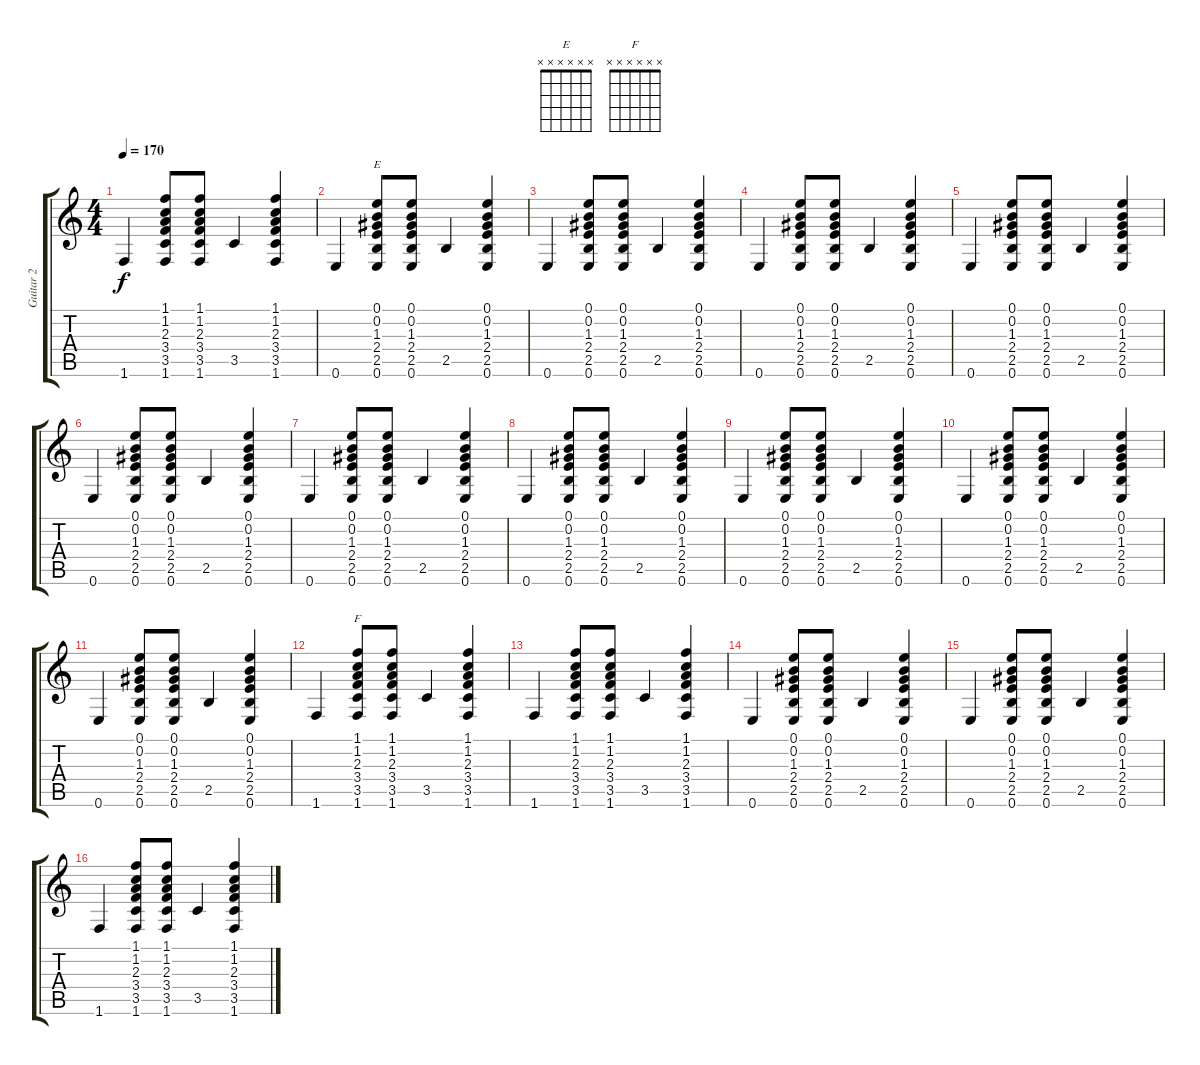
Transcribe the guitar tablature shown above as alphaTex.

\track ("Guitar 2" "Guitar 2") {instrument electricguitarclean}
\staff {score tabs}
\tuning (E4 B3 G3 D3 A2 E2) {hide}
\chord ("E" x x x x x x)
\chord ("F" x x x x x x)
\ts (4 4)
\tempo 170
\clef g2
\ks c
1.6.4{dy f} (1.1 1.2 2.3 3.4 3.5 1.6).8 (1.1 1.2 2.3 3.4 3.5 1.6).8 3.5.4 (1.1 1.2 2.3 3.4 3.5 1.6).4 |
0.6.4 (0.1 0.2 1.3 2.4 2.5 0.6).8{ch "E"} (0.1 0.2 1.3 2.4 2.5 0.6).8 2.5.4 (0.1 0.2 1.3 2.4 2.5 0.6).4 |
0.6.4 (0.1 0.2 1.3 2.4 2.5 0.6).8 (0.1 0.2 1.3 2.4 2.5 0.6).8 2.5.4 (0.1 0.2 1.3 2.4 2.5 0.6).4 |
0.6.4 (0.1 0.2 1.3 2.4 2.5 0.6).8 (0.1 0.2 1.3 2.4 2.5 0.6).8 2.5.4 (0.1 0.2 1.3 2.4 2.5 0.6).4 |
0.6.4 (0.1 0.2 1.3 2.4 2.5 0.6).8 (0.1 0.2 1.3 2.4 2.5 0.6).8 2.5.4 (0.1 0.2 1.3 2.4 2.5 0.6).4 |
0.6.4 (0.1 0.2 1.3 2.4 2.5 0.6).8 (0.1 0.2 1.3 2.4 2.5 0.6).8 2.5.4 (0.1 0.2 1.3 2.4 2.5 0.6).4 |
0.6.4 (0.1 0.2 1.3 2.4 2.5 0.6).8 (0.1 0.2 1.3 2.4 2.5 0.6).8 2.5.4 (0.1 0.2 1.3 2.4 2.5 0.6).4 |
0.6.4 (0.1 0.2 1.3 2.4 2.5 0.6).8 (0.1 0.2 1.3 2.4 2.5 0.6).8 2.5.4 (0.1 0.2 1.3 2.4 2.5 0.6).4 |
0.6.4 (0.1 0.2 1.3 2.4 2.5 0.6).8 (0.1 0.2 1.3 2.4 2.5 0.6).8 2.5.4 (0.1 0.2 1.3 2.4 2.5 0.6).4 |
0.6.4 (0.1 0.2 1.3 2.4 2.5 0.6).8 (0.1 0.2 1.3 2.4 2.5 0.6).8 2.5.4 (0.1 0.2 1.3 2.4 2.5 0.6).4 |
0.6.4 (0.1 0.2 1.3 2.4 2.5 0.6).8 (0.1 0.2 1.3 2.4 2.5 0.6).8 2.5.4 (0.1 0.2 1.3 2.4 2.5 0.6).4 |
1.6.4 (1.1 1.2 2.3 3.4 3.5 1.6).8{ch "F"} (1.1 1.2 2.3 3.4 3.5 1.6).8 3.5.4 (1.1 1.2 2.3 3.4 3.5 1.6).4 |
1.6.4 (1.1 1.2 2.3 3.4 3.5 1.6).8 (1.1 1.2 2.3 3.4 3.5 1.6).8 3.5.4 (1.1 1.2 2.3 3.4 3.5 1.6).4 |
0.6.4 (0.1 0.2 1.3 2.4 2.5 0.6).8 (0.1 0.2 1.3 2.4 2.5 0.6).8 2.5.4 (0.1 0.2 1.3 2.4 2.5 0.6).4 |
0.6.4 (0.1 0.2 1.3 2.4 2.5 0.6).8 (0.1 0.2 1.3 2.4 2.5 0.6).8 2.5.4 (0.1 0.2 1.3 2.4 2.5 0.6).4 |
1.6.4 (1.1 1.2 2.3 3.4 3.5 1.6).8 (1.1 1.2 2.3 3.4 3.5 1.6).8 3.5.4 (1.1 1.2 2.3 3.4 3.5 1.6).4
